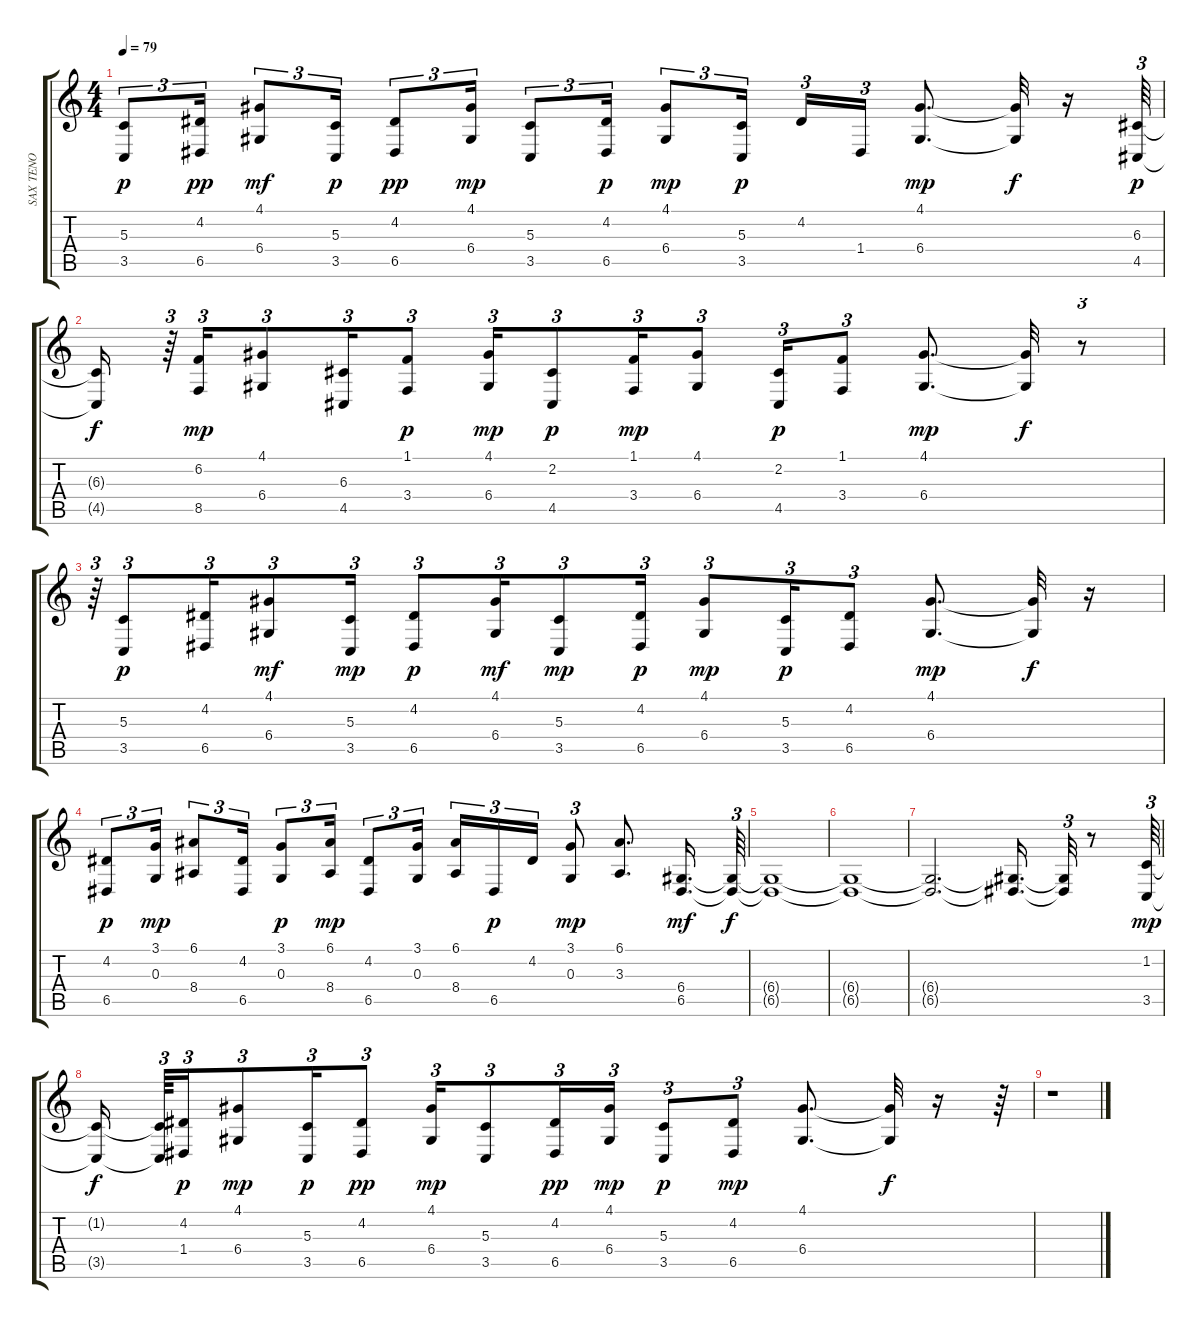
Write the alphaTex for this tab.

\track ("SAX TENO" "SAX TENO") {instrument trumpet}
\staff {score tabs}
\tuning (E4 B3 G3 D3 A2 E2) {hide}
\ts (4 4)
\tempo 79
\clef g2
\ks c
(5.3 3.5).8{tu (3 2) dy p} (4.2 6.5).16{tu (3 2) dy pp} (4.1 6.4).8{tu (3 2) dy mf} (5.3 3.5).16{tu (3 2) dy p} (4.2 6.5).8{tu (3 2) dy pp} (4.1 6.4).16{tu (3 2) dy mp} (5.3 3.5).8{tu (3 2)} (4.2 6.5).16{tu (3 2) dy p} (4.1 6.4).8{tu (3 2) dy mp} (5.3 3.5).16{tu (3 2) dy p} 4.2.16{tu (3 2)} 1.4.16{tu (3 2)} (4.1 6.4).8{d dy mp} (4.1{t} 6.4{t}).32{dy f} r.16 (6.3 4.5).64{tu (3 2) dy p} |
(6.3{t} 4.5{t}).16{dy f} r.64{tu (3 2)} (6.2 8.5).16{tu (3 2) dy mp} (4.1 6.4).8{tu (3 2)} (6.3 4.5).16{tu (3 2)} (1.1 3.4).8{tu (3 2) dy p} (4.1 6.4).16{tu (3 2) dy mp} (2.2 4.5).8{tu (3 2) dy p} (1.1 3.4).16{tu (3 2) dy mp} (4.1 6.4).8{tu (3 2)} (2.2 4.5).16{tu (3 2) dy p} (1.1 3.4).8{tu (3 2)} (4.1 6.4).8{d dy mp} (4.1{t} 6.4{t}).32{dy f} r.8{tu (3 2)} |
r.64{tu (3 2)} (5.3 3.5).8{tu (3 2) dy p} (4.2 6.5).16{tu (3 2)} (4.1 6.4).8{tu (3 2) dy mf} (5.3 3.5).16{tu (3 2) dy mp} (4.2 6.5).8{tu (3 2) dy p} (4.1 6.4).16{tu (3 2) dy mf} (5.3 3.5).8{tu (3 2) dy mp} (4.2 6.5).16{tu (3 2) dy p} (4.1 6.4).8{tu (3 2) dy mp} (5.3 3.5).16{tu (3 2) dy p} (4.2 6.5).8{tu (3 2)} (4.1 6.4).8{d dy mp} (4.1{t} 6.4{t}).32{dy f} r.16 |
(4.2 6.5).8{tu (3 2) dy p} (3.1 0.3).16{tu (3 2) dy mp} (6.1 8.4).8{tu (3 2)} (4.2 6.5).16{tu (3 2)} (3.1 0.3).8{tu (3 2) dy p} (6.1 8.4).16{tu (3 2) dy mp} (4.2 6.5).8{tu (3 2)} (3.1 0.3).16{tu (3 2)} (6.1 8.4).16{tu (3 2)} 6.5.16{tu (3 2) dy p} 4.2.16{tu (3 2)} (3.1 0.3).8{tu (3 2) dy mp} (6.1 3.3).8{d} (6.4 6.5).16{d dy mf} (6.4{t} 6.5{t}).64{tu (3 2) dy f} |
(6.4{t} 6.5{t}).1 |
(6.4{t} 6.5{t}).1 |
(6.4{t} 6.5{t}).2{d} (6.4{t} 6.5{t}).16{d} (6.4{t} 6.5{t}).32{tu (3 2)} r.8 (1.2 3.5).64{tu (3 2) dy mp} |
(1.2{t} 3.5{t}).16{dy f} (1.2{t} 3.5{t}).64{tu (3 2)} (4.2 1.4).16{tu (3 2) dy p} (4.1 6.4).8{tu (3 2) dy mp} (5.3 3.5).16{tu (3 2) dy p} (4.2 6.5).8{tu (3 2) dy pp} (4.1 6.4).16{tu (3 2) dy mp} (5.3 3.5).8{tu (3 2)} (4.2 6.5).16{tu (3 2) dy pp} (4.1 6.4).16{tu (3 2) dy mp} (5.3 3.5).8{tu (3 2) dy p} (4.2 6.5).8{tu (3 2) dy mp} (4.1 6.4).8{d} (4.1{t} 6.4{t}).32{dy f} r.16 r.64 |
r.1
